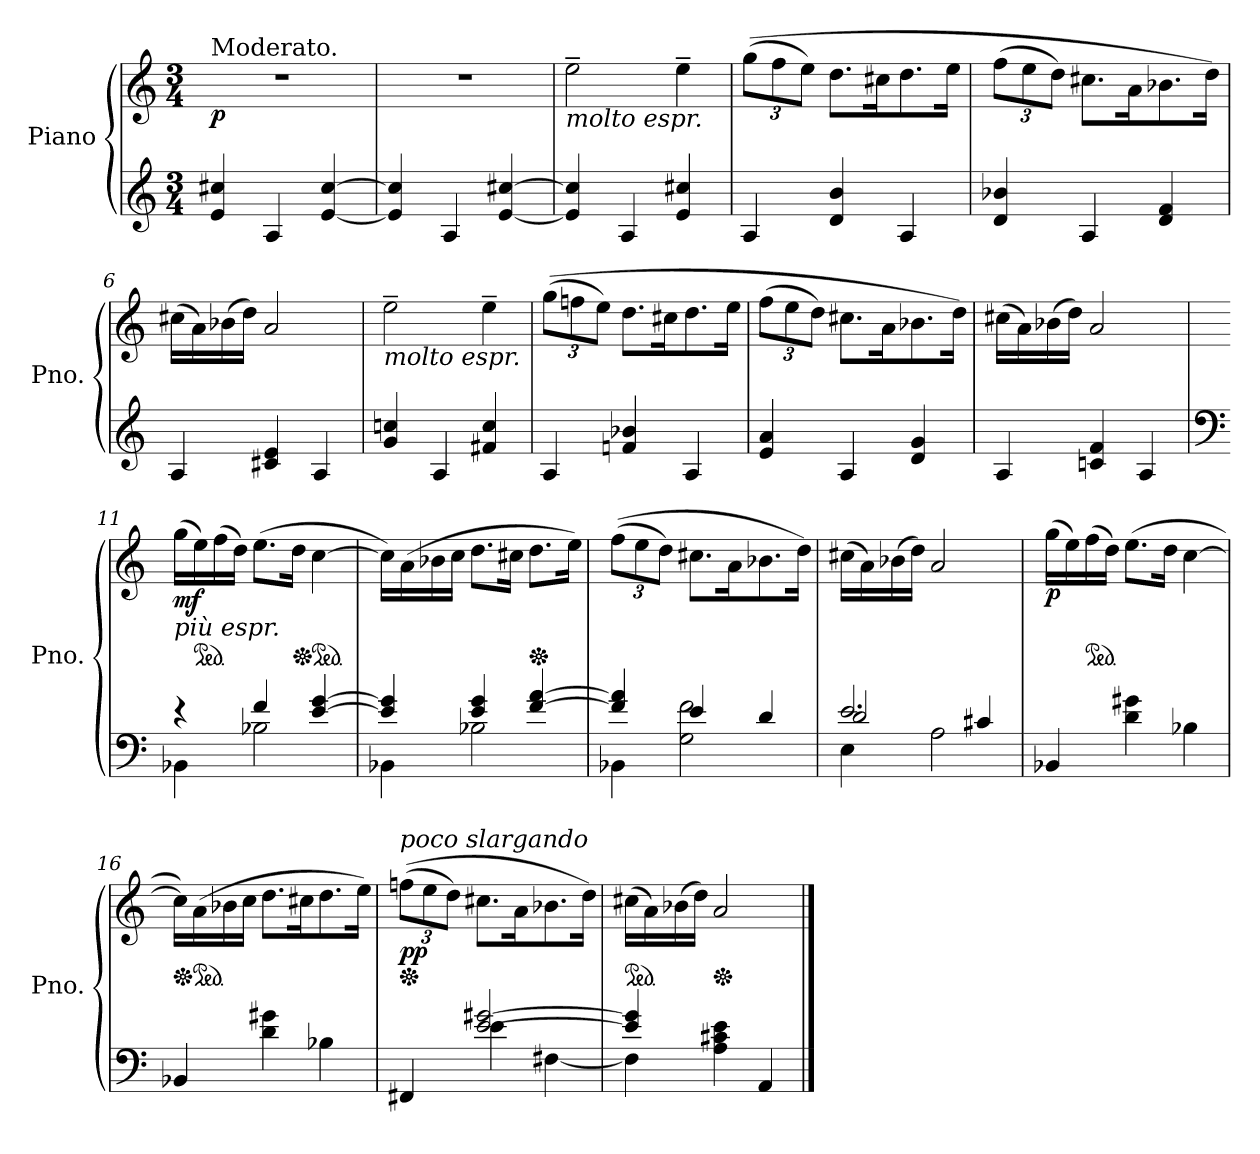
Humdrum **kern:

**kern	**kern	**dynam
*part1	*part1	*part1
*staff2	*staff1	*staff1/2
*I"Piano	*	*
*I'Pno.	*	*
*clefG2	*clefG2	*
*k[]	*k[]	*
*M3/4	*M3/4	*
*MM100	*MM100	*
=1	=1	=1
!	!LO:TX:a:t=Moderato.	!
!	!	!LO:DY:b
4e/ 4cc#X/	2.r	p
4A/	.	.
[4e/ [4cc#/	.	.
=2	=2	=2
4e/] 4cc#/]	2.r	.
4A/	.	.
[4e/ [4cc#X/	.	.
=3	=3	=3
!	!LO:TX:b:i:t=molto espr.	!
4e/] 4cc#/]	2ee~\	.
4A/	.	.
4e/ 4cc#X/	4ee~\	.
=4	=4	=4
*	*Xbrackettup	*
4A/	(<(>12gg\L	.
.	12ff\	.
.	12ee\J)	.
4d/ 4b/	8.dd\L	.
.	16cc#X\K	.
4A/	8.dd\	.
.	16ee\Jk	.
=5	=5	=5
4d/ 4b-X/	(<12ff\L	.
.	12ee\	.
.	12dd\J)	.
4A/	8.cc#X\L	.
.	16a\K	.
4d/ 4f/	8.b-X\	.
.	16dd\Jk)	.
!!LO:LB:g=z
=6	=6	=6
4A/	(>16cc#X\LL	.
.	16a\)	.
.	(>16b-X\	.
.	16dd\JJ)	.
4c#X/ 4e/	2a/	.
4A/	.	.
=7	=7	=7
!	!LO:TX:b:i:t=molto espr.	!
4g/ 4ccn/	2ee~\	.
4A/	.	.
4f#X/ 4cc/	4ee~\	.
=8	=8	=8
4A/	(<(>12gg\L	.
.	12ffn\	.
.	12ee\J)	.
4fn/ 4b-X/	8.dd\L	.
.	16cc#X\K	.
4A/	8.dd\	.
.	16ee\Jk	.
=9	=9	=9
4e/ 4a/	(<12ff\L	.
.	12ee\	.
.	12dd\J)	.
4A/	8.cc#X\L	.
.	16a\K	.
4d/ 4g/	8.b-X\	.
.	16dd\Jk)	.
=10	=10	=10
4A/	(>16cc#X\LL	.
.	16a\)	.
.	(>16b-X\	.
.	16dd\JJ)	.
4cn/ 4f/	2a/	.
4A/	.	.
!!LO:LB:g=z
=11	=11	=11
*clefF4	*	*
*^	*	*
!	!	!LO:TX:b:i:t=più espr.	!
!	!	!	!LO:DY:b
4r	4BB-X\	(>16gg\LL	mf
*	*	*ped	*
.	.	16ee\)	.
.	.	(>16ff\	.
.	.	16dd\JJ)	.
4f/	2B-X\	(>8.ee\L	.
.	.	16dd\Jk	.
*	*	*Xped	*
*	*	*ped	*
[4e/ [4g/	.	[4cc\	.
=12	=12	=12	=12
4e/] 4g/]	4BB-X\	16cc\LL])	.
.	.	(>16a\	.
.	.	16b-X\	.
.	.	16cc\JJ	.
4e/ 4g/	2B-X\	8.dd\L	.
.	.	16cc#X\Jk	.
*	*	*Xped	*
[4f/ [4a/	.	8.dd\L	.
.	.	16ee\Jk)	.
=13	=13	=13	=13
4f/] 4a/]	4BB-X\	(<(>12ff\L	.
.	.	12ee\	.
.	.	12dd\J)	.
4e/	2G\ 2f\	8.cc#X\L	.
.	.	16a\K	.
4d/	.	8.b-X\	.
.	.	16dd\Jk)	.
!!LO:LB:g=z
=14	=14	=14	=14
*	*^	*	*
2.e/	2d/	4E\	(>16cc#X\LL	.
.	.	.	16a\)	.
.	.	.	(>16b-X\	.
.	.	.	16dd\JJ)	.
.	.	2A\	2a/	.
.	4c#X/	.	.	.
*	*v	*v	*	*
=15	=15	=15	=15
!	!	!	!LO:DY:b
*v	*v	*	*
4BB-X/	(>16gg\LL	p
.	16ee\)	.
*	*ped	*
.	(>16ff\	.
.	16dd\JJ)	.
4d\ 4g#X\	(>8.ee\L	.
.	16dd\Jk	.
4B-X\	[4cc\	.
=16	=16	=16
*	*Xped	*
4BB-X/	16cc\LL])	.
*	*ped	*
.	(>16a\	.
.	16b-X\	.
.	16cc\JJ	.
4d\ 4g#X\	8.dd\L	.
.	16cc#X\K	.
4B-X\	8.dd\	.
.	16ee\Jk)	.
=17	=17	=17
*^	*	*
*	*	*Xped	*
!	!	!LO:TX:a:i:t=poco slargando	!
!	!	!	!LO:DY:b
4FF#X/	4ryy	(<(>12ffn\L	pp
.	.	12ee\	.
.	.	12dd\J)	.
[2e/ [2g#X/	4e\	8.cc#X\L	.
.	.	16a\K	.
.	[4F#X\	8.b-X\	.
.	.	16dd\Jk)	.
!!LO:PB:g=z
=18	=18	=18	=18
*	*	*ped	*
4e/] 4g#/]	4F#\]	(>16cc#X\LL	.
.	.	16a\)	.
.	.	(>16b-X\	.
.	.	16dd\JJ)	.
*	*	*Xped	*
4A\ 4c#X\ 4e\	2ryy	2a/	.
4AA/	.	.	.
*v	*v	*	*
==	==	==
*-	*-	*-
